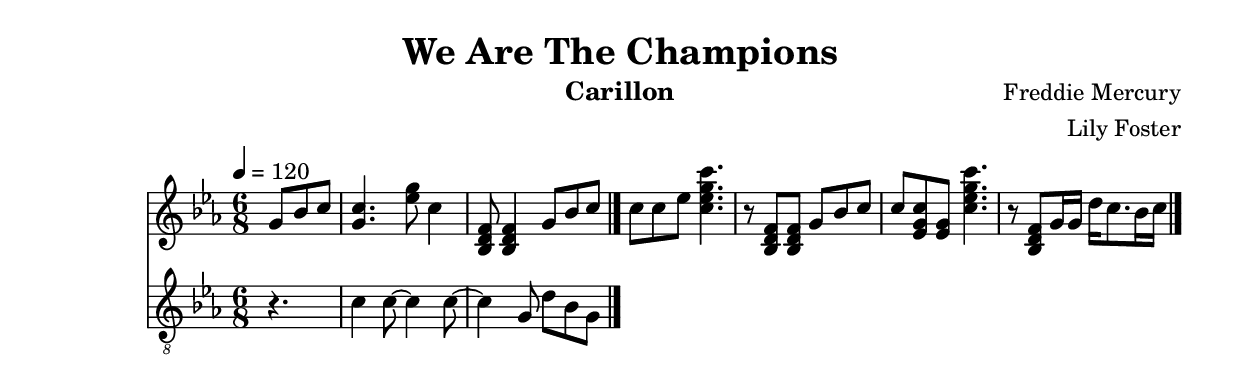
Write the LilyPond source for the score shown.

\version "2.22.0"

\header {
  title = "We Are The Champions"
  instrument = "Carillon"
  composer = "Freddie Mercury"
  arranger = "Lily Foster"
}

main_tempo = \tempo 4 = 120
main_key = \key c \minor
main_time = \time 6/8

melody = \relative c'' {
  % intro
  \partial 4. g8 bes c
  <g c>4. <ees' g>8 c4
  <bes, d f>8 <bes d f>4 g'8 bes c
  c8 c ees <c ees g c>4.
  r8 <bes, d f> <bes d f> g' bes c
  c <ees, g c> <ees g> <c' ees g c>4.
  r8 <bes, d f> g'16 g d' c8. bes16 c~

  \bar "|."
}

bass = \relative c' {
  % intro
  \partial 4. r4.
  c4 c8~ c4 c8~
  c4 g8 d' bes g

  \bar "|."
}

keys = \new Staff {
  \clef "treble"

  \main_tempo
  \main_key
  \main_time

  \melody
}

pedals = \new Staff {
  \clef "treble_8"

  \main_tempo
  \main_key
  \main_time

  \bass
}

\score {
  <<
    \keys
    \pedals
  >>

  \layout {}
}

\score {
  \unfoldRepeats
  <<
    \keys
    \pedals
  >>

  \midi {}
}
